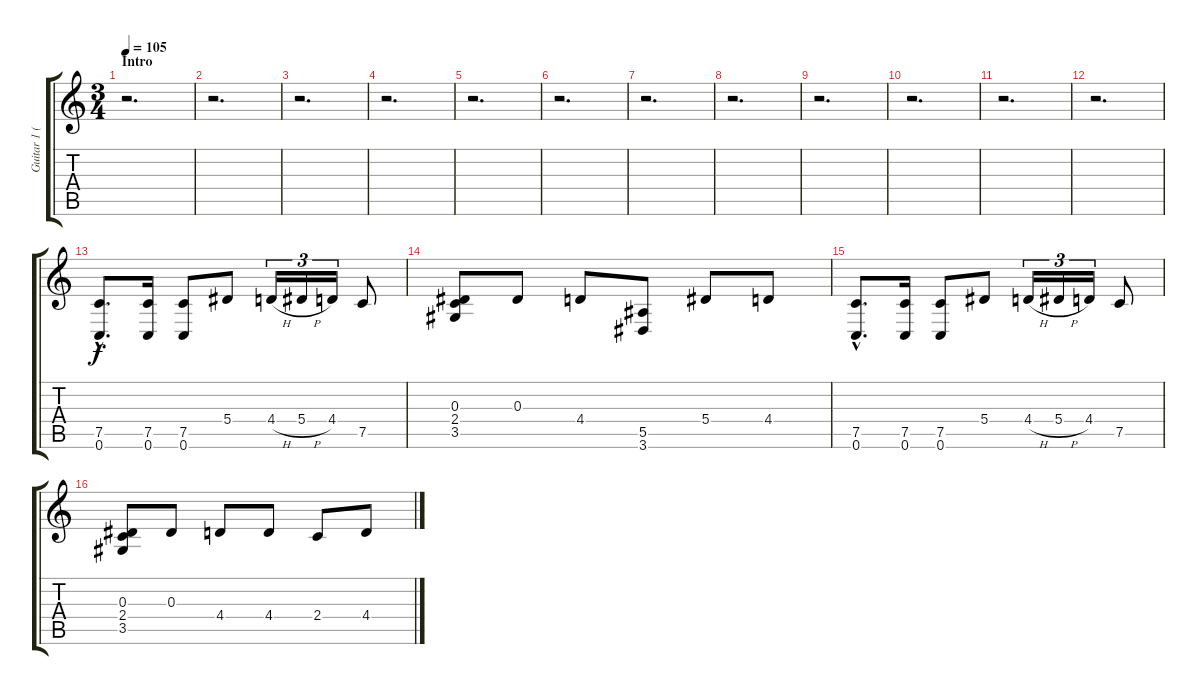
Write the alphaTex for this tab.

\track ("Guitar 1 (Lead)" "Guitar 1 (") {instrument overdrivenguitar}
\staff {score tabs}
\tuning (C4 G3 Eb3 Bb2 F2 C2) {hide}
\ts (3 4)
\section ("" "Intro")
\tempo 105
\clef g2
\ks c
r.2{d dy f instrument overdrivenguitar} |
r.2{d} |
r.2{d} |
r.2{d} |
r.2{d} |
r.2{d} |
r.2{d} |
r.2{d} |
r.2{d} |
r.2{d} |
r.2{d} |
r.2{d} |
(7.5{hac} 0.6{hac}).8{d} (7.5 0.6).16 (7.5 0.6).8 5.4.8 4.4{h}.16{tu (3 2)} 5.4{h}.16{tu (3 2)} 4.4.16{tu (3 2)} 7.5.8 |
(0.3 2.4 3.5).8 0.3.8 4.4.8 (5.5 3.6).8 5.4.8 4.4.8 |
(7.5{hac} 0.6{hac}).8{d} (7.5 0.6).16 (7.5 0.6).8 5.4.8 4.4{h}.16{tu (3 2)} 5.4{h}.16{tu (3 2)} 4.4.16{tu (3 2)} 7.5.8 |
(0.3 2.4 3.5).8 0.3.8 4.4.8 4.4.8 2.4.8 4.4.8
